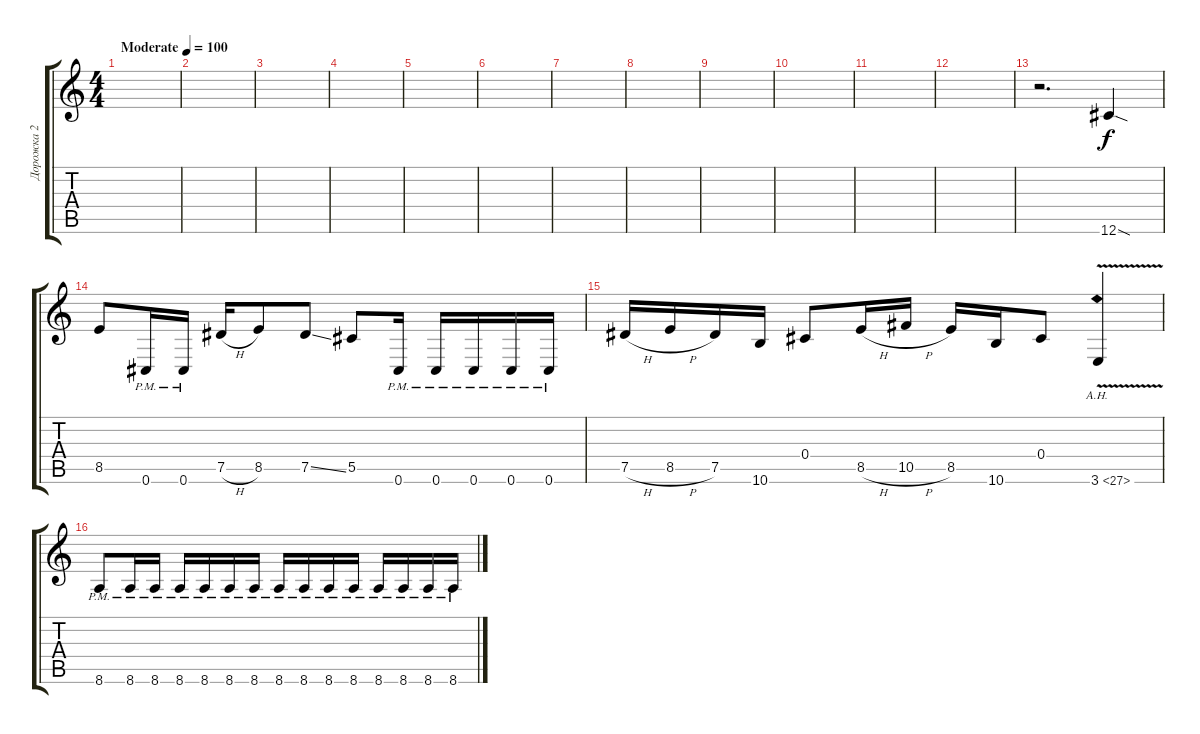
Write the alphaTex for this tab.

\track ("Дорожка 2" "Дорожка 2") {instrument distortionguitar}
\staff {score tabs}
\tuning (Eb4 Bb3 Gb3 Db3 Ab2 Db2) {hide}
\ts (4 4)
\tempo (100 "Moderate")
\clef g2
\ks c
|
|
|
|
|
|
|
|
|
|
|
|
r.2{d} 12.6{sod}.4 |
8.5.8 0.6{pm}.16 0.6{pm}.16 7.5{h}.16 8.5.8 7.5{ss}.8 5.5.8 0.6{pm}.16 0.6{pm}.16 0.6{pm}.16 0.6{pm}.16 0.6{pm}.16 |
7.5{h}.16 8.5{h}.16 7.5.16 10.6.16 0.4.8 8.5{h}.16 10.5{h}.16 8.5.16 10.6.16 0.4.8 3.6{ah 24 v}.4 |
8.6{pm}.8 8.6{pm}.16 8.6{pm}.16 8.6{pm}.16 8.6{pm}.16 8.6{pm}.16 8.6{pm}.16 8.6{pm}.16 8.6{pm}.16 8.6{pm}.16 8.6{pm}.16 8.6{pm}.16 8.6{pm}.16 8.6{pm}.16 8.6{pm}.16
